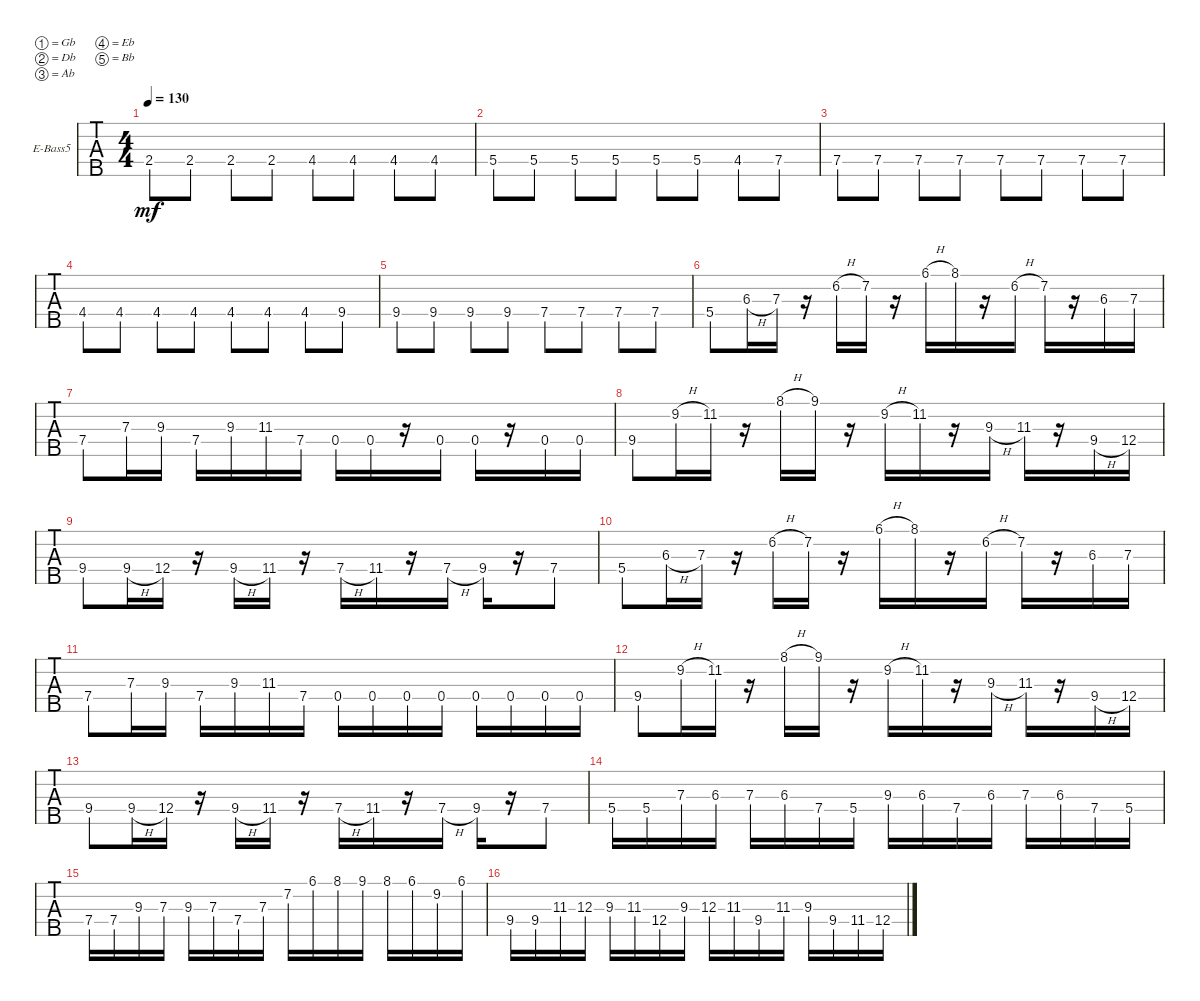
\defaultSystemsLayout 4
\bracketExtendMode groupsimilarinstruments
\firstSystemTrackNameOrientation horizontal
\otherSystemsTrackNameOrientation horizontal
\track ("Electric Bass" "E-Bass5") {instrument electricbassfinger}
\staff {tabs}
\tuning (Gb2 Db2 Ab1 Eb1 Bb0)
\ts (4 4)
\tempo 130
\clef f4
\ks c
2.4.8{dy mf} 2.4.8 2.4.8 2.4.8 4.4.8 4.4.8 4.4.8 4.4.8 |
5.4.8 5.4.8 5.4.8 5.4.8 5.4.8 5.4.8 4.4.8 7.4.8 |
7.4.8 7.4.8 7.4.8 7.4.8 7.4.8 7.4.8 7.4.8 7.4.8 |
4.4.8 4.4.8 4.4.8 4.4.8 4.4.8 4.4.8 4.4.8 9.4.8 |
9.4.8 9.4.8 9.4.8 9.4.8 7.4.8 7.4.8 7.4.8 7.4.8 |
5.4.8 6.3{h}.16 7.3.16 r.16 6.2{h}.16 7.2.16 r.16 6.1{h}.16 8.1.16 r.16 6.2{h}.16 7.2.16 r.16 6.3.16 7.3.16 |
7.4.8 7.3.16 9.3.16 7.4.16 9.3.16 11.3.16 7.4.16 0.4.16 0.4.16 r.16 0.4.16 0.4.16 r.16 0.4.16 0.4.16 |
9.4.8 9.2{h}.16 11.2.16 r.16 8.1{h}.16 9.1.16 r.16 9.2{h}.16 11.2.16 r.16 9.3{h}.16 11.3.16 r.16 9.4{h}.16 12.4.16 |
9.4.8 9.4{h}.16 12.4.16 r.16 9.4{h}.16 11.4.16 r.16 7.4{h}.16 11.4.16 r.16 7.4{h}.16 9.4.16 r.16 7.4.8 |
5.4.8 6.3{h}.16 7.3.16 r.16 6.2{h}.16 7.2.16 r.16 6.1{h}.16 8.1.16 r.16 6.2{h}.16 7.2.16 r.16 6.3.16 7.3.16 |
7.4.8 7.3.16 9.3.16 7.4.16 9.3.16 11.3.16 7.4.16 0.4.16 0.4.16 0.4.16 0.4.16 0.4.16 0.4.16 0.4.16 0.4.16 |
9.4.8 9.2{h}.16 11.2.16 r.16 8.1{h}.16 9.1.16 r.16 9.2{h}.16 11.2.16 r.16 9.3{h}.16 11.3.16 r.16 9.4{h}.16 12.4.16 |
9.4.8 9.4{h}.16 12.4.16 r.16 9.4{h}.16 11.4.16 r.16 7.4{h}.16 11.4.16 r.16 7.4{h}.16 9.4.16 r.16 7.4.8 |
5.4.16 5.4.16 7.3.16 6.3.16 7.3.16 6.3.16 7.4.16 5.4.16 9.3.16 6.3.16 7.4.16 6.3.16 7.3.16 6.3.16 7.4.16 5.4.16 |
7.4.16 7.4.16 9.3.16 7.3.16 9.3.16 7.3.16 7.4.16 7.3.16 7.2.16 6.1.16 8.1.16 9.1.16 8.1.16 6.1.16 9.2.16 6.1.16 |
9.4.16 9.4.16 11.3.16 12.3.16 9.3.16 11.3.16 12.4.16 9.3.16 12.3.16 11.3.16 9.4.16 11.3.16 9.3.16 9.4.16 11.4.16 12.4.16
